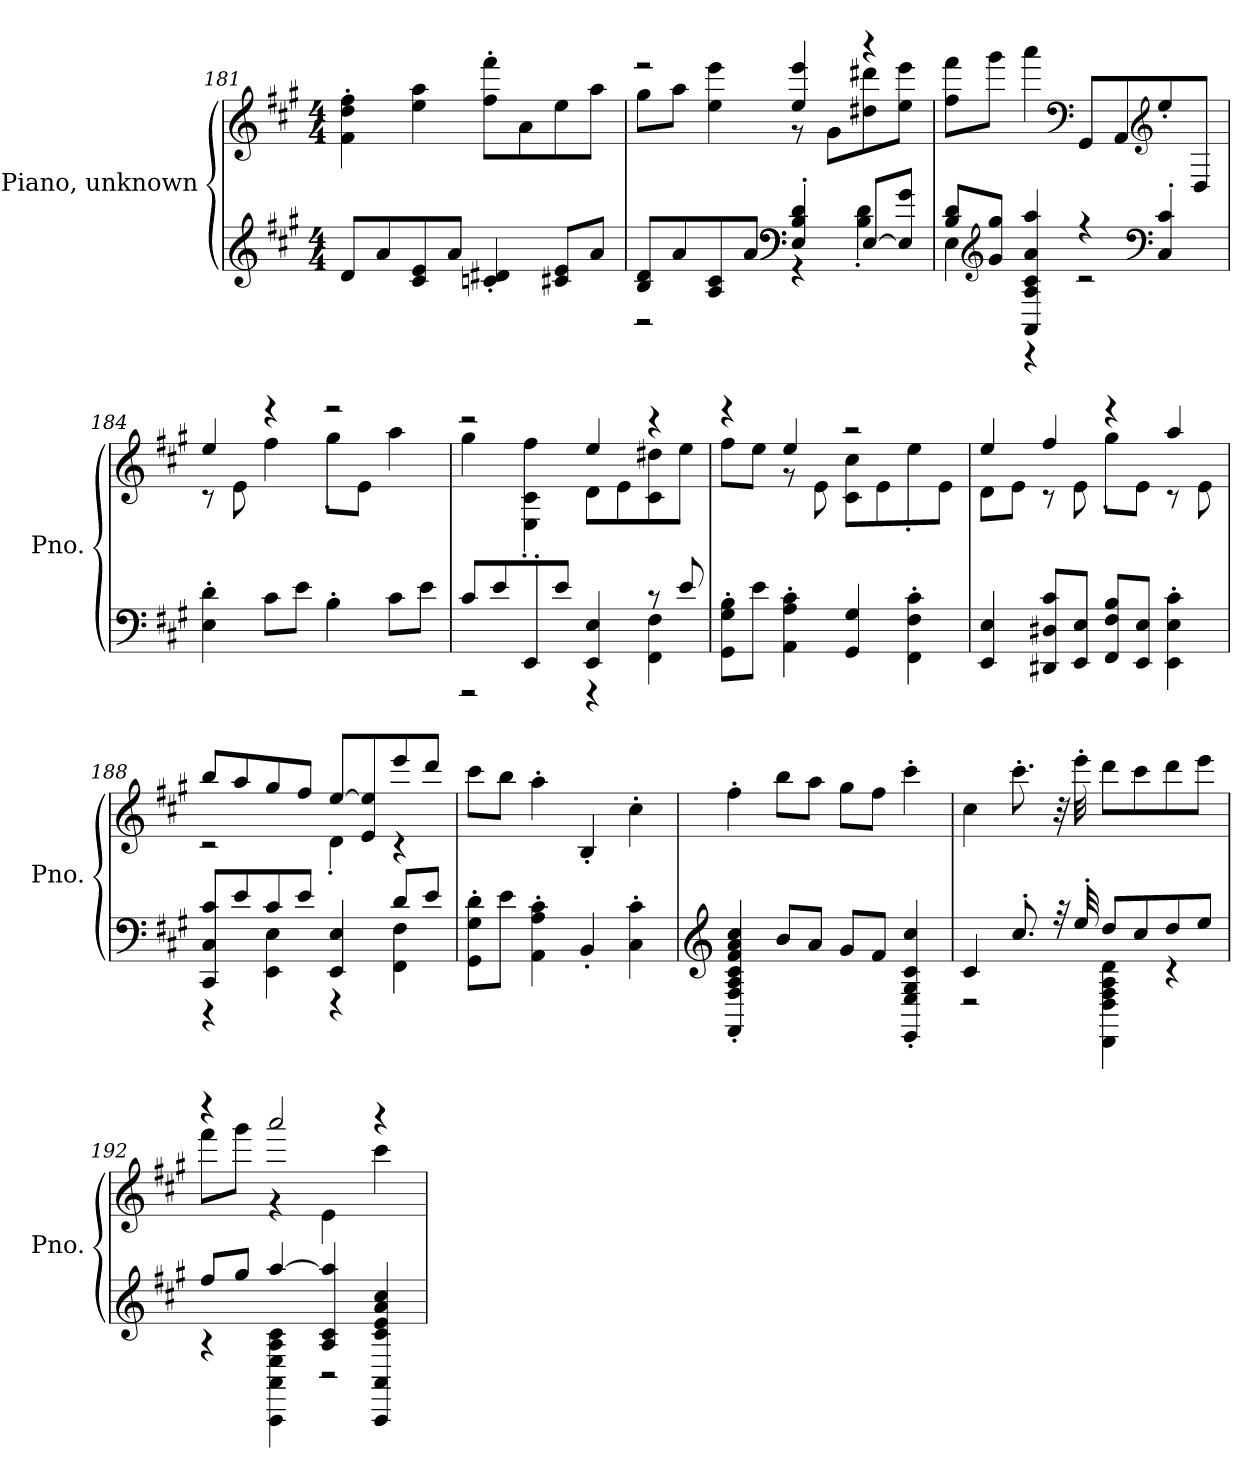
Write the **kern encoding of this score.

**kern	**kern
*part1	*part1
*staff2	*staff1
*I"Piano, unknown	*
*I'Pno.	*
*clefG2	*clefG2
*k[f#c#g#]	*k[f#c#g#]
*M4/4	*M4/4
=181	=181
8d/L	4f#\' 4dd\' 4ff#\'
8a/	.
8c#/ 8e/	4ee\ 4aa\
8a/J	.
4cn/' 4d#X/'	8ff#\' 8fff#\'L
.	8a\
8c#X/ 8e/L	8ee\
8a/J	8aa\J
=182	=182
*^	*^
8B/ 8d/L	2r	2r	8gg#\L
8a/	.	.	8aa\J
8A/ 8c#/	.	.	4ee\ 4eee\
8a/J	.	.	.
*clefF4	*	*	*
4E/' 4B/' 4d/'	4r	4ee/ 4eee/	8r
.	.	.	8g#\L
[8E/L	4B\' 4d\'	4r	8dd#X\ 8ddd#X\
8E/] 8g#/J	.	.	8ee\ 8eee\J
*	*	*v	*v
!!LO:LB:g=z
=183	=183	=183
8B/ 8d/L	4E\	8ff#\ 8fff#\L
*clefG2	*	*
8g#/ 8gg#/J	.	8ggg#\J
4AA/ 4A/ 4c#/ 4a/ 4aa/	4r	4aaa\
*	*	*clefF4
4r	2r	8GG#/L
.	.	8AA/
*clefF4	*	*clefG2
4C#/' 4c#/'	.	8ee'/
.	.	8D/J
*v	*v	*
=184	=184
*	*^
4E\' 4d\'	4ee/	8r
.	.	8e\
8c#\L	4r	4ff#\
8e\J	.	.
4B'\	2r	8gg#'\L
.	.	8e\J
8c#\L	.	4aa\
8e\J	.	.
=185	=185	=185
*^	*	*
8c#/L	2r	2r	4gg#\
8e/	.	.	.
8EE'/	.	.	4E\' 4c#\' 4ff#\'
8e/J	.	.	.
4EE/ 4E/	4r	4ee/	8d\L
.	.	.	8e\
8r	4FF#\ 4F#\	4r	8c#\ 8dd#X\
8e/	.	.	8ee\J
*v	*v	*	*
=186	=186	=186
8GG#\' 8G#\' 8B\'L	4r	8ff#\L
8e\J	.	8ee\J
4AA\' 4A\' 4c#\'	4ee/	8r
.	.	8e\
4GG#/ 4G#/	2r	8c#\ 8cc#\L
.	.	8e\
4FF#\' 4F#\' 4c#\'	.	8ee'\
.	.	8e\J
!!LO:LB:g=z	!!
=187	=187	=187
4EE/ 4E/	4ee/	8d\L
.	.	8e\J
8DD#X/ 8D#X/ 8c#/L	4ff#/	8r
8EE/ 8E/J	.	8e\
8FF#/ 8F#/ 8B/L	4r	8gg#'\L
8EE/ 8E/J	.	8e\J
4EE\' 4E\' 4c#\'	4aa/	8r
.	.	8e\
=188	=188	=188
*^	*	*
8CC#/ 8C#/ 8c#/L	4r	8bb/L	2r
8e/	.	8aa/	.
8c#/	4EE\ 4E\	8gg#/	.
8e/J	.	8ff#/J	.
4EE/ 4E/	4r	[8ee/L	4d'\
.	.	8e/ 8ee/]	.
8d/L	4FF#\ 4F#\	8eee/	4r
8e/J	.	8ddd/J	.
*v	*v	*	*
*	*v	*v
=189	=189
8GG#\' 8G#\' 8d\'L	8ccc#\L
8e\J	8bb\J
4AA\' 4A\' 4c#\'	4aa'\
4BB'/	4B'/
4C#\' 4c#\'	4cc#'\
=190	=190
*clefG2	*
4FF#/' 4F#/' 4A/' 4c#/' 4f#/' 4a/' 4cc#/'	4ff#'\
8b/L	8bb\L
8a/J	8aa\J
8g#/L	8gg#\L
8f#/J	8ff#\J
4EE/' 4E/' 4G#/' 4c#/' 4cc#/'	4ccc#'\
!!LO:LB:g=z
=191	=191
*^	*
4c#/	2r	4cc#\
8.cc#'/	.	8.ccc#'\
32r	.	32r
32ee'/	.	32eee'\
8dd/L	4DD\ 4D\ 4F#\ 4A\ 4d\	8ddd\L
8cc#/	.	8ccc#\
8dd/	4r	8ddd\
8ee/J	.	8eee\J
=192	=192	=192
*	*	*^
8ff#/L	4r	4r	8fff#\L
8gg#/J	.	.	8ggg#\J
[4aa/	4AAA\ 4AA\ 4E\ 4A\ 4c#\	2aaa/	4r
4A/ 4c#/ 4aa/]	2r	.	4e\
4AAA/ 4AA/ 4c#/ 4e/ 4a/ 4cc#/	.	4r	4ccc#\
*v	*v	*	*
*	*v	*v
=	=
*-	*-
